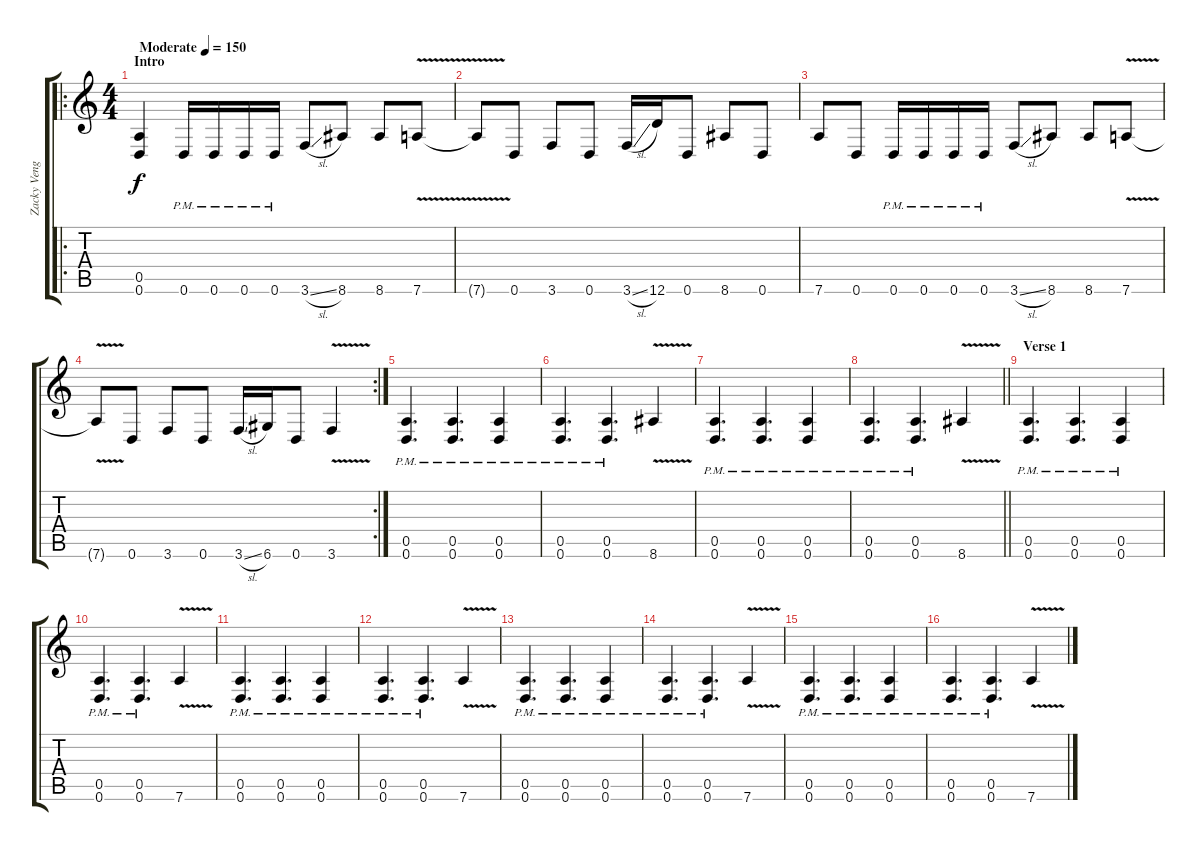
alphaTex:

\track ("Zacky Vengeance | Gtr. 1" "Zacky Veng") {instrument overdrivenguitar}
\staff {score tabs}
\tuning (E4 B3 G3 D3 A2 D2) {hide}
\ro
\ts (4 4)
\section ("" "Intro")
\tempo (150 "Moderate")
\clef g2
\ks c
(0.5 0.6).4{dy f instrument overdrivenguitar} 0.6{pm}.16 0.6{pm}.16 0.6{pm}.16 0.6{pm}.16 3.6{sl}.8 8.6.8 8.6.8 7.6{v}.8 |
7.6{t}.8 0.6.8 3.6.8 0.6.8 3.6{sl}.16 12.6.16 0.6.8 8.6.8 0.6.8 |
7.6.8 0.6.8 0.6{pm}.16 0.6{pm}.16 0.6{pm}.16 0.6{pm}.16 3.6{sl}.8 8.6.8 8.6.8 7.6{v}.8 |
\rc 2
7.6{t}.8 0.6.8 3.6.8 0.6.8 3.6{sl}.16 6.6.16 0.6.8 3.6{v}.4 |
(0.5{pm} 0.6{pm}).4{d} (0.5{pm} 0.6{pm}).4{d} (0.5{pm} 0.6{pm}).4 |
(0.5{pm} 0.6{pm}).4{d} (0.5{pm} 0.6{pm}).4{d} 8.6{v}.4 |
(0.5{pm} 0.6{pm}).4{d} (0.5{pm} 0.6{pm}).4{d} (0.5{pm} 0.6{pm}).4 |
\barLineRight lightlight
(0.5{pm} 0.6{pm}).4{d} (0.5{pm} 0.6{pm}).4{d} 8.6{v}.4 |
\section ("" "Verse 1")
(0.5{pm} 0.6{pm}).4{d} (0.5{pm} 0.6{pm}).4{d} (0.5{pm} 0.6{pm}).4 |
(0.5{pm} 0.6{pm}).4{d} (0.5{pm} 0.6{pm}).4{d} 7.6{v}.4 |
(0.5{pm} 0.6{pm}).4{d} (0.5{pm} 0.6{pm}).4{d} (0.5{pm} 0.6{pm}).4 |
(0.5{pm} 0.6{pm}).4{d} (0.5{pm} 0.6{pm}).4{d} 7.6{v}.4 |
(0.5{pm} 0.6{pm}).4{d} (0.5{pm} 0.6{pm}).4{d} (0.5{pm} 0.6{pm}).4 |
(0.5{pm} 0.6{pm}).4{d} (0.5{pm} 0.6{pm}).4{d} 7.6{v}.4 |
(0.5{pm} 0.6{pm}).4{d} (0.5{pm} 0.6{pm}).4{d} (0.5{pm} 0.6{pm}).4 |
(0.5{pm} 0.6{pm}).4{d} (0.5{pm} 0.6{pm}).4{d} 7.6{v}.4
